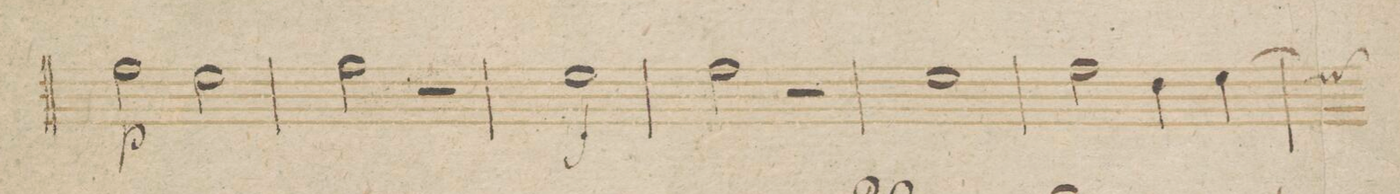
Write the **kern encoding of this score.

**kern	**dynam
*I"Oboe 1mo	*
*clefG2	*
*k[b-]	*
*met(c|)	*
*M2/2	*
2ff\	p
2ee\	.
=77	=77
2ff\	.
2r	.
=78	=78
1ee\	f
=79	=79
2ff\	.
2r	.
=80	=80
1ee\	.
=81	=81
2ff\	.
4dd\	.
[4ee\	.
*custos	*
=82	=82
*-	*-
